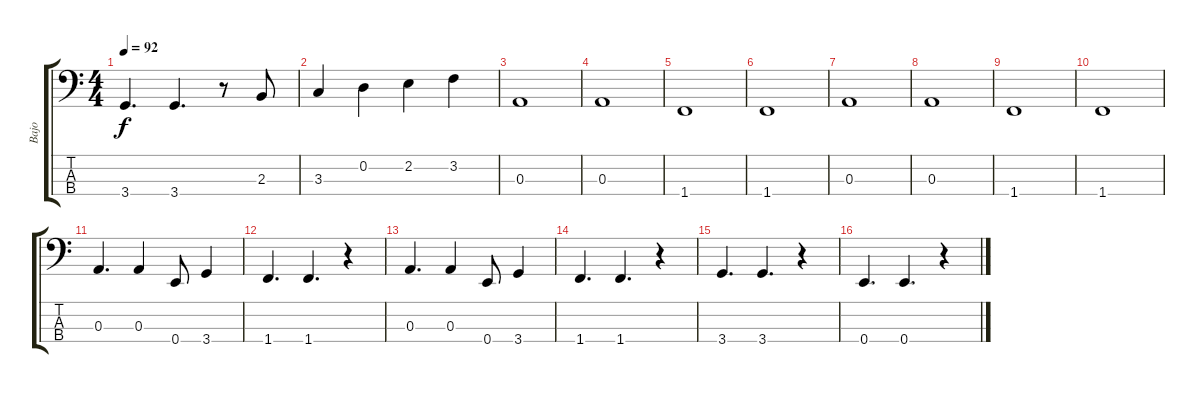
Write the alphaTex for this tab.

\track ("Bajo" "Bajo") {instrument electricbassfinger}
\staff {score tabs}
\tuning (G2 D2 A1 E1) {hide}
\ts (4 4)
\tempo 92
\clef f4
\ks c
3.4.4{d dy f} 3.4.4{d} r.8 2.3.8 |
3.3.4 0.2.4 2.2.4 3.2.4 |
0.3.1 |
0.3.1 |
1.4.1 |
1.4.1 |
0.3.1 |
0.3.1 |
1.4.1 |
1.4.1 |
0.3.4{d} 0.3.4 0.4.8 3.4.4 |
1.4.4{d} 1.4.4{d} r.4 |
0.3.4{d} 0.3.4 0.4.8 3.4.4 |
1.4.4{d} 1.4.4{d} r.4 |
3.4.4{d} 3.4.4{d} r.4 |
0.4.4{d} 0.4.4{d} r.4
